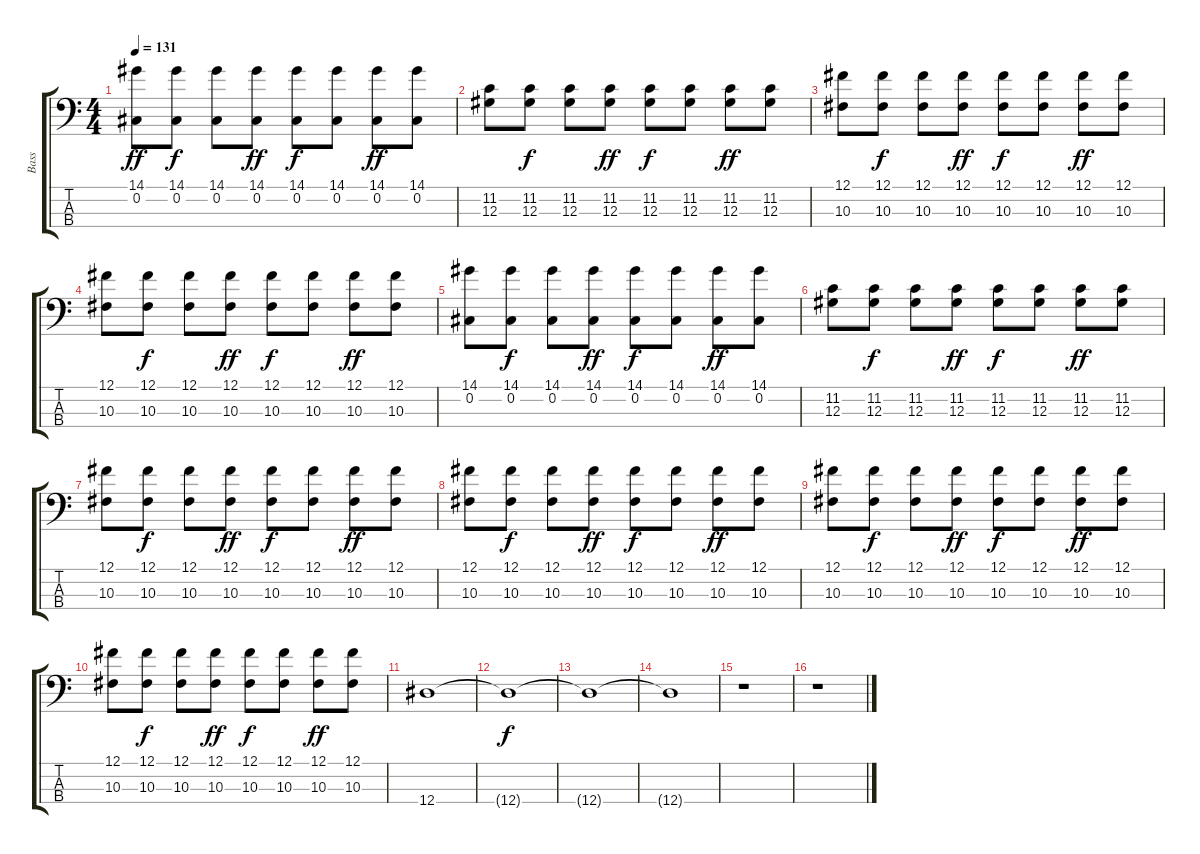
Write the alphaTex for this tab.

\track ("Bass" "Bass") {instrument electricbassfinger}
\staff {score tabs}
\tuning (Gb2 Db2 Ab1 Eb1) {hide}
\ts (4 4)
\tempo 131
\clef f4
\ks c
(14.1 0.2).8{dy ff} (14.1 0.2).8{dy f} (14.1 0.2).8 (14.1 0.2).8{dy ff} (14.1 0.2).8{dy f} (14.1 0.2).8 (14.1 0.2).8{dy ff} (14.1 0.2).8 |
(11.2 12.3).8 (11.2 12.3).8{dy f} (11.2 12.3).8 (11.2 12.3).8{dy ff} (11.2 12.3).8{dy f} (11.2 12.3).8 (11.2 12.3).8{dy ff} (11.2 12.3).8 |
(12.1 10.3).8 (12.1 10.3).8{dy f} (12.1 10.3).8 (12.1 10.3).8{dy ff} (12.1 10.3).8{dy f} (12.1 10.3).8 (12.1 10.3).8{dy ff} (12.1 10.3).8 |
(12.1 10.3).8 (12.1 10.3).8{dy f} (12.1 10.3).8 (12.1 10.3).8{dy ff} (12.1 10.3).8{dy f} (12.1 10.3).8 (12.1 10.3).8{dy ff} (12.1 10.3).8 |
(14.1 0.2).8 (14.1 0.2).8{dy f} (14.1 0.2).8 (14.1 0.2).8{dy ff} (14.1 0.2).8{dy f} (14.1 0.2).8 (14.1 0.2).8{dy ff} (14.1 0.2).8 |
(11.2 12.3).8 (11.2 12.3).8{dy f} (11.2 12.3).8 (11.2 12.3).8{dy ff} (11.2 12.3).8{dy f} (11.2 12.3).8 (11.2 12.3).8{dy ff} (11.2 12.3).8 |
(12.1 10.3).8 (12.1 10.3).8{dy f} (12.1 10.3).8 (12.1 10.3).8{dy ff} (12.1 10.3).8{dy f} (12.1 10.3).8 (12.1 10.3).8{dy ff} (12.1 10.3).8 |
(12.1 10.3).8 (12.1 10.3).8{dy f} (12.1 10.3).8 (12.1 10.3).8{dy ff} (12.1 10.3).8{dy f} (12.1 10.3).8 (12.1 10.3).8{dy ff} (12.1 10.3).8 |
(12.1 10.3).8 (12.1 10.3).8{dy f} (12.1 10.3).8 (12.1 10.3).8{dy ff} (12.1 10.3).8{dy f} (12.1 10.3).8 (12.1 10.3).8{dy ff} (12.1 10.3).8 |
(12.1 10.3).8 (12.1 10.3).8{dy f} (12.1 10.3).8 (12.1 10.3).8{dy ff} (12.1 10.3).8{dy f} (12.1 10.3).8 (12.1 10.3).8{dy ff} (12.1 10.3).8 |
12.4.1 |
12.4{t}.1{dy f} |
12.4{t}.1 |
12.4{t}.1 |
r.1 |
r.1
